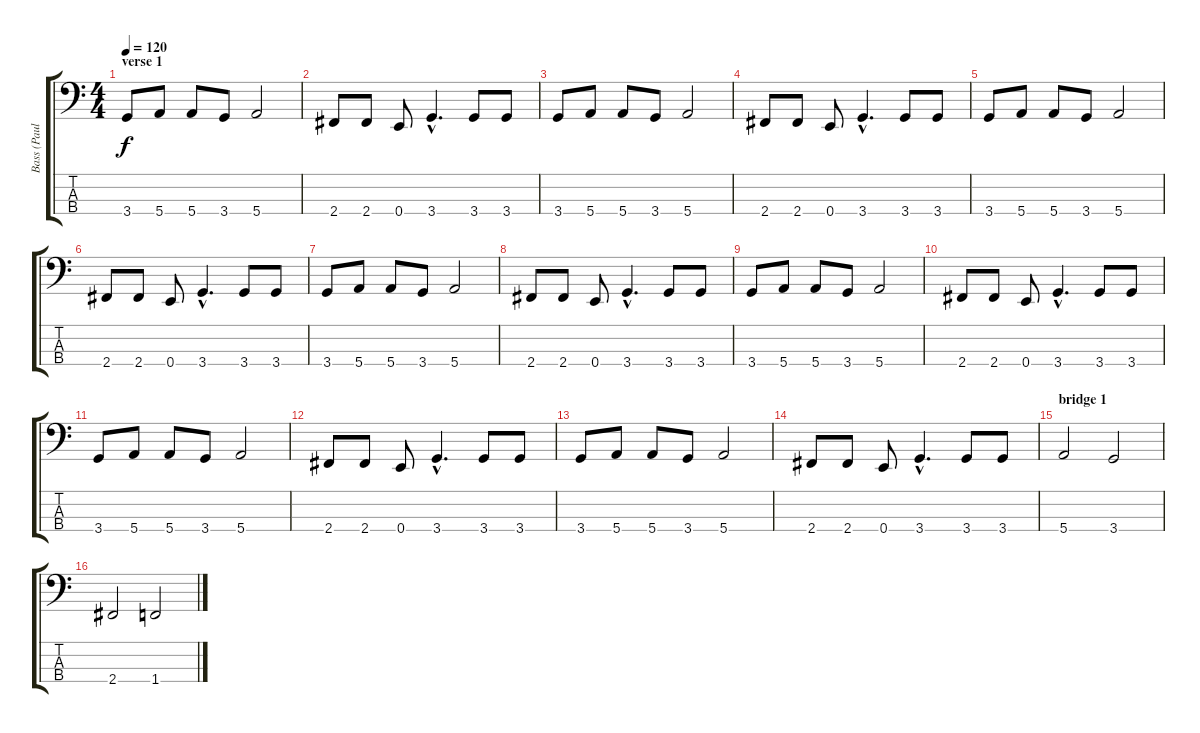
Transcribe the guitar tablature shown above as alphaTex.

\track ("Bass (Paul McGuigan)" "Bass (Paul") {instrument electricbassfinger}
\staff {score tabs}
\tuning (G2 D2 A1 E1) {hide}
\ts (4 4)
\section ("" "verse 1")
\tempo 120
\clef f4
\ks c
3.4.8{dy f} 5.4.8 5.4.8 3.4.8 5.4.2 |
2.4.8 2.4.8 0.4.8 3.4{hac}.4{d} 3.4.8 3.4.8 |
3.4.8 5.4.8 5.4.8 3.4.8 5.4.2 |
2.4.8 2.4.8 0.4.8 3.4{hac}.4{d} 3.4.8 3.4.8 |
3.4.8 5.4.8 5.4.8 3.4.8 5.4.2 |
2.4.8 2.4.8 0.4.8 3.4{hac}.4{d} 3.4.8 3.4.8 |
3.4.8 5.4.8 5.4.8 3.4.8 5.4.2 |
2.4.8 2.4.8 0.4.8 3.4{hac}.4{d} 3.4.8 3.4.8 |
3.4.8 5.4.8 5.4.8 3.4.8 5.4.2 |
2.4.8 2.4.8 0.4.8 3.4{hac}.4{d} 3.4.8 3.4.8 |
3.4.8 5.4.8 5.4.8 3.4.8 5.4.2 |
2.4.8 2.4.8 0.4.8 3.4{hac}.4{d} 3.4.8 3.4.8 |
3.4.8 5.4.8 5.4.8 3.4.8 5.4.2 |
2.4.8 2.4.8 0.4.8 3.4{hac}.4{d} 3.4.8 3.4.8 |
\section ("" "bridge 1")
5.4.2 3.4.2 |
2.4.2 1.4.2
